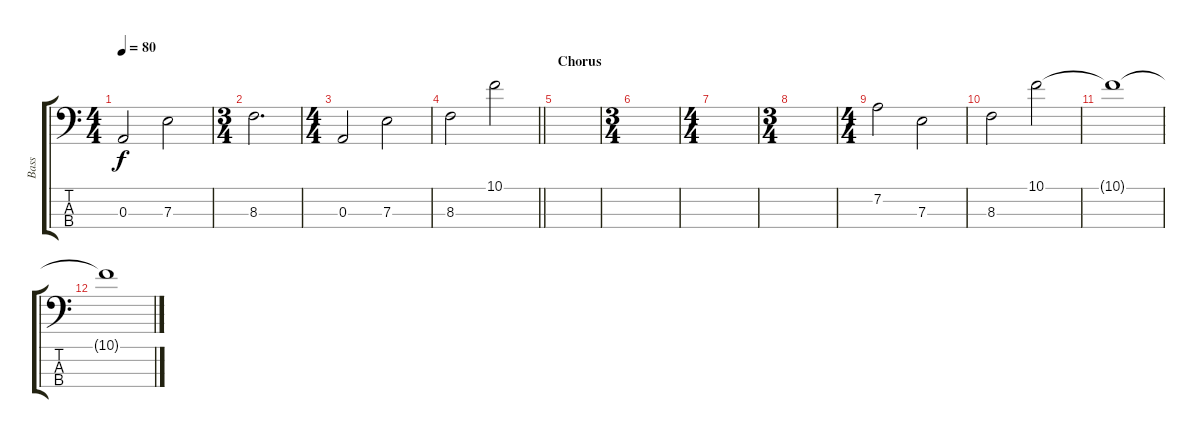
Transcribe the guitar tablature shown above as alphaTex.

\track ("Bass" "Bass") {instrument electricbassfinger}
\staff {score tabs}
\tuning (G2 D2 A1 E1) {hide}
\ts (4 4)
\tempo 80
\clef f4
\ks c
0.3.2{dy f} 7.3.2 |
\ts (3 4)
8.3.2{d} |
\ts (4 4)
0.3.2 7.3.2 |
\barLineRight lightlight
8.3.2 10.1.2 |
\section ("" "Chorus")
|
\ts (3 4)
|
\ts (4 4)
|
\ts (3 4)
|
\ts (4 4)
7.2.2 7.3.2 |
8.3.2 10.1.2 |
10.1{t}.1 |
10.1{t}.1
